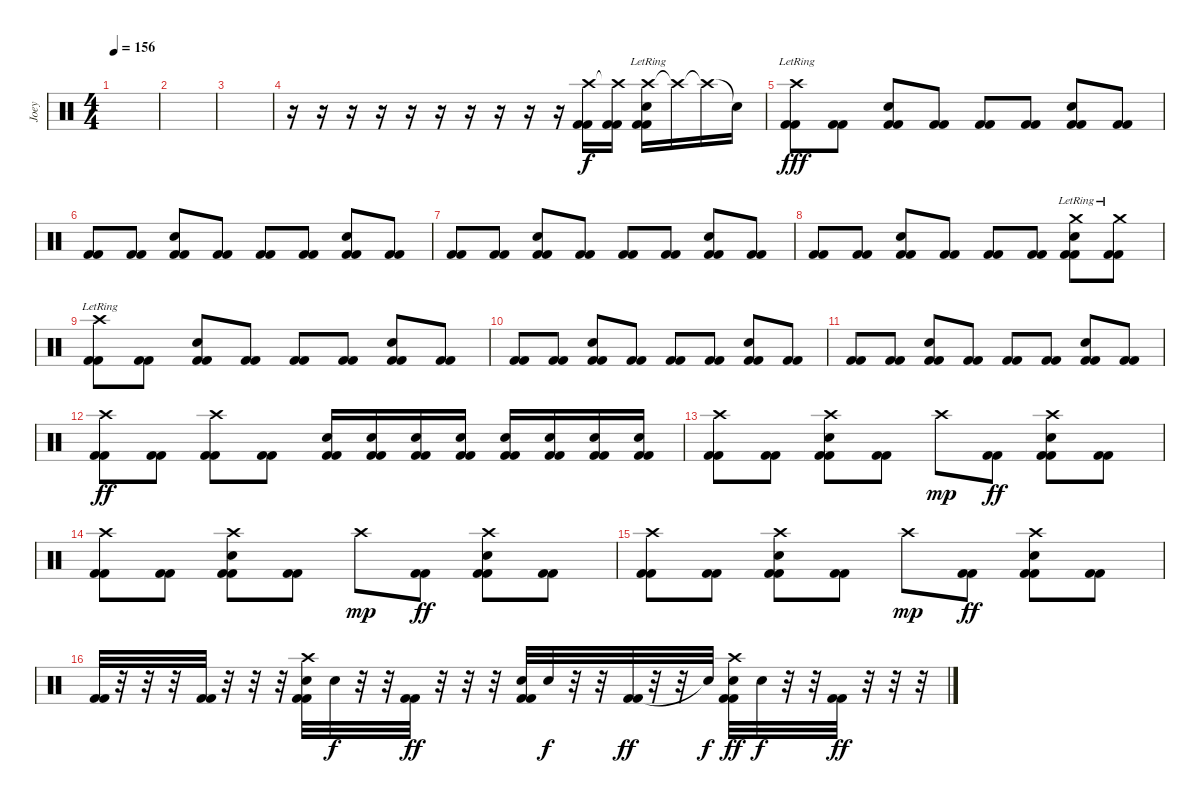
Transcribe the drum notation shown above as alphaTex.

\track ("Joey" "Joey") {instrument percussion}
\staff {score}
\articulation defaults
\ts (4 4)
\tempo 156
\clef neutral
\ks c
|
|
|
r.16 r.16 r.16 r.16 r.16 r.16 r.16 r.16 r.16 r.16 ("Crash high (hit)" "Kick (hit) 2" "Kick (hit) 2").16 ("Crash high (hit)"{t} "Kick (hit) 2" "Kick (hit) 2").16 ("Crash high (hit)"{lr} "Snare (hit) 2" "Kick (hit) 2" "Kick (hit) 2").16 "Crash high (hit)"{t}.16{dy f} "Crash high (hit)"{t}.16 "Snare (hit)"{t}.16 |
("Crash high (hit)"{lr} "Kick (hit) 2" "Kick (hit) 2").8{dy fff} ("Kick (hit) 2" "Kick (hit) 2").8 ("Snare (hit) 2" "Kick (hit) 2" "Kick (hit) 2").8 ("Kick (hit) 2" "Kick (hit) 2").8 ("Kick (hit) 2" "Kick (hit) 2").8 ("Kick (hit) 2" "Kick (hit) 2").8 ("Snare (hit) 2" "Kick (hit) 2" "Kick (hit) 2").8 ("Kick (hit) 2" "Kick (hit) 2").8 |
("Kick (hit) 2" "Kick (hit) 2").8 ("Kick (hit) 2" "Kick (hit) 2").8 ("Snare (hit) 2" "Kick (hit) 2" "Kick (hit) 2").8 ("Kick (hit) 2" "Kick (hit) 2").8 ("Kick (hit) 2" "Kick (hit) 2").8 ("Kick (hit) 2" "Kick (hit) 2").8 ("Snare (hit) 2" "Kick (hit) 2" "Kick (hit) 2").8 ("Kick (hit) 2" "Kick (hit) 2").8 |
("Kick (hit) 2" "Kick (hit) 2").8 ("Kick (hit) 2" "Kick (hit) 2").8 ("Snare (hit) 2" "Kick (hit) 2" "Kick (hit) 2").8 ("Kick (hit) 2" "Kick (hit) 2").8 ("Kick (hit) 2" "Kick (hit) 2").8 ("Kick (hit) 2" "Kick (hit) 2").8 ("Snare (hit) 2" "Kick (hit) 2" "Kick (hit) 2").8 ("Kick (hit) 2" "Kick (hit) 2").8 |
("Kick (hit) 2" "Kick (hit) 2").8 ("Kick (hit) 2" "Kick (hit) 2").8 ("Snare (hit) 2" "Kick (hit) 2" "Kick (hit) 2").8 ("Kick (hit) 2" "Kick (hit) 2").8 ("Kick (hit) 2" "Kick (hit) 2").8 ("Kick (hit) 2" "Kick (hit) 2").8 ("Crash medium (hit)"{lr} "Snare (hit) 2" "Kick (hit) 2" "Kick (hit) 2").8 ("Crash medium (hit)"{lr} "Kick (hit) 2" "Kick (hit) 2").8 |
("Crash high (hit)"{lr} "Kick (hit) 2" "Kick (hit) 2").8 ("Kick (hit) 2" "Kick (hit) 2").8 ("Snare (hit) 2" "Kick (hit) 2" "Kick (hit) 2").8 ("Kick (hit) 2" "Kick (hit) 2").8 ("Kick (hit) 2" "Kick (hit) 2").8 ("Kick (hit) 2" "Kick (hit) 2").8 ("Snare (hit) 2" "Kick (hit) 2" "Kick (hit) 2").8 ("Kick (hit) 2" "Kick (hit) 2").8 |
("Kick (hit) 2" "Kick (hit) 2").8 ("Kick (hit) 2" "Kick (hit) 2").8 ("Snare (hit) 2" "Kick (hit) 2" "Kick (hit) 2").8 ("Kick (hit) 2" "Kick (hit) 2").8 ("Kick (hit) 2" "Kick (hit) 2").8 ("Kick (hit) 2" "Kick (hit) 2").8 ("Snare (hit) 2" "Kick (hit) 2" "Kick (hit) 2").8 ("Kick (hit) 2" "Kick (hit) 2").8 |
("Kick (hit) 2" "Kick (hit) 2").8 ("Kick (hit) 2" "Kick (hit) 2").8 ("Snare (hit) 2" "Kick (hit) 2" "Kick (hit) 2").8 ("Kick (hit) 2" "Kick (hit) 2").8 ("Kick (hit) 2" "Kick (hit) 2").8 ("Kick (hit) 2" "Kick (hit) 2").8 ("Snare (hit) 2" "Kick (hit) 2" "Kick (hit) 2").8 ("Kick (hit) 2" "Kick (hit) 2").8 |
("Crash high (hit)" "Kick (hit) 2" "Kick (hit) 2").8{dy ff} ("Kick (hit) 2" "Kick (hit) 2").8 ("Crash high (hit)" "Kick (hit) 2" "Kick (hit) 2").8 ("Kick (hit) 2" "Kick (hit) 2").8 ("Snare (hit) 2" "Kick (hit) 2" "Kick (hit) 2").16 ("Snare (hit) 2" "Kick (hit) 2" "Kick (hit) 2").16 ("Snare (hit) 2" "Kick (hit) 2" "Kick (hit) 2").16 ("Snare (hit) 2" "Kick (hit) 2" "Kick (hit) 2").16 ("Snare (hit) 2" "Kick (hit) 2" "Kick (hit) 2").16 ("Snare (hit) 2" "Kick (hit) 2" "Kick (hit) 2").16 ("Snare (hit) 2" "Kick (hit) 2" "Kick (hit) 2").16 ("Snare (hit) 2" "Kick (hit) 2" "Kick (hit) 2").16 |
("Crash high (hit)" "Kick (hit) 2" "Kick (hit) 2").8 ("Kick (hit) 2" "Kick (hit) 2").8 ("Crash high (hit)" "Snare (hit) 2" "Kick (hit) 2" "Kick (hit) 2").8 ("Kick (hit) 2" "Kick (hit) 2").8 "Crash high (hit)".8{dy mp} ("Kick (hit) 2" "Kick (hit) 2").8{dy ff} ("Crash high (hit)" "Snare (hit) 2" "Kick (hit) 2" "Kick (hit) 2").8 ("Kick (hit) 2" "Kick (hit) 2").8 |
("Crash high (hit)" "Kick (hit) 2" "Kick (hit) 2").8 ("Kick (hit) 2" "Kick (hit) 2").8 ("Crash high (hit)" "Snare (hit) 2" "Kick (hit) 2" "Kick (hit) 2").8 ("Kick (hit) 2" "Kick (hit) 2").8 "Crash high (hit)".8{dy mp} ("Kick (hit) 2" "Kick (hit) 2").8{dy ff} ("Crash high (hit)" "Snare (hit) 2" "Kick (hit) 2" "Kick (hit) 2").8 ("Kick (hit) 2" "Kick (hit) 2").8 |
("Crash high (hit)" "Kick (hit) 2" "Kick (hit) 2").8 ("Kick (hit) 2" "Kick (hit) 2").8 ("Crash high (hit)" "Snare (hit) 2" "Kick (hit) 2" "Kick (hit) 2").8 ("Kick (hit) 2" "Kick (hit) 2").8 "Crash high (hit)".8{dy mp} ("Kick (hit) 2" "Kick (hit) 2").8{dy ff} ("Crash high (hit)" "Snare (hit) 2" "Kick (hit) 2" "Kick (hit) 2").8 ("Kick (hit) 2" "Kick (hit) 2").8 |
("Kick (hit) 2" "Kick (hit) 2").32 r.32 r.32 r.32 ("Kick (hit) 2" "Kick (hit) 2").32 r.32 r.32 r.32 ("Crash high (hit)" "Snare (hit) 2" "Kick (hit) 2" "Kick (hit) 2").32 "Snare (hit) 2".32{dy f} r.32 r.32 ("Kick (hit) 2" "Kick (hit) 2").32{dy ff} r.32 r.32 r.32 ("Snare (hit) 2" "Kick (hit) 2" "Kick (hit) 2").32 "Snare (hit) 2".32{dy f} r.32 r.32 ("Kick (hit) 2" "Kick (hit) 2").32{dy ff} r.32 r.32 "Snare (hit)"{t}.32{dy f} ("Crash high (hit)" "Snare (hit) 2" "Kick (hit) 2" "Kick (hit) 2").32{dy ff} "Snare (hit) 2".32{dy f} r.32 r.32 ("Kick (hit) 2" "Kick (hit) 2").32{dy ff} r.32 r.32 r.32
